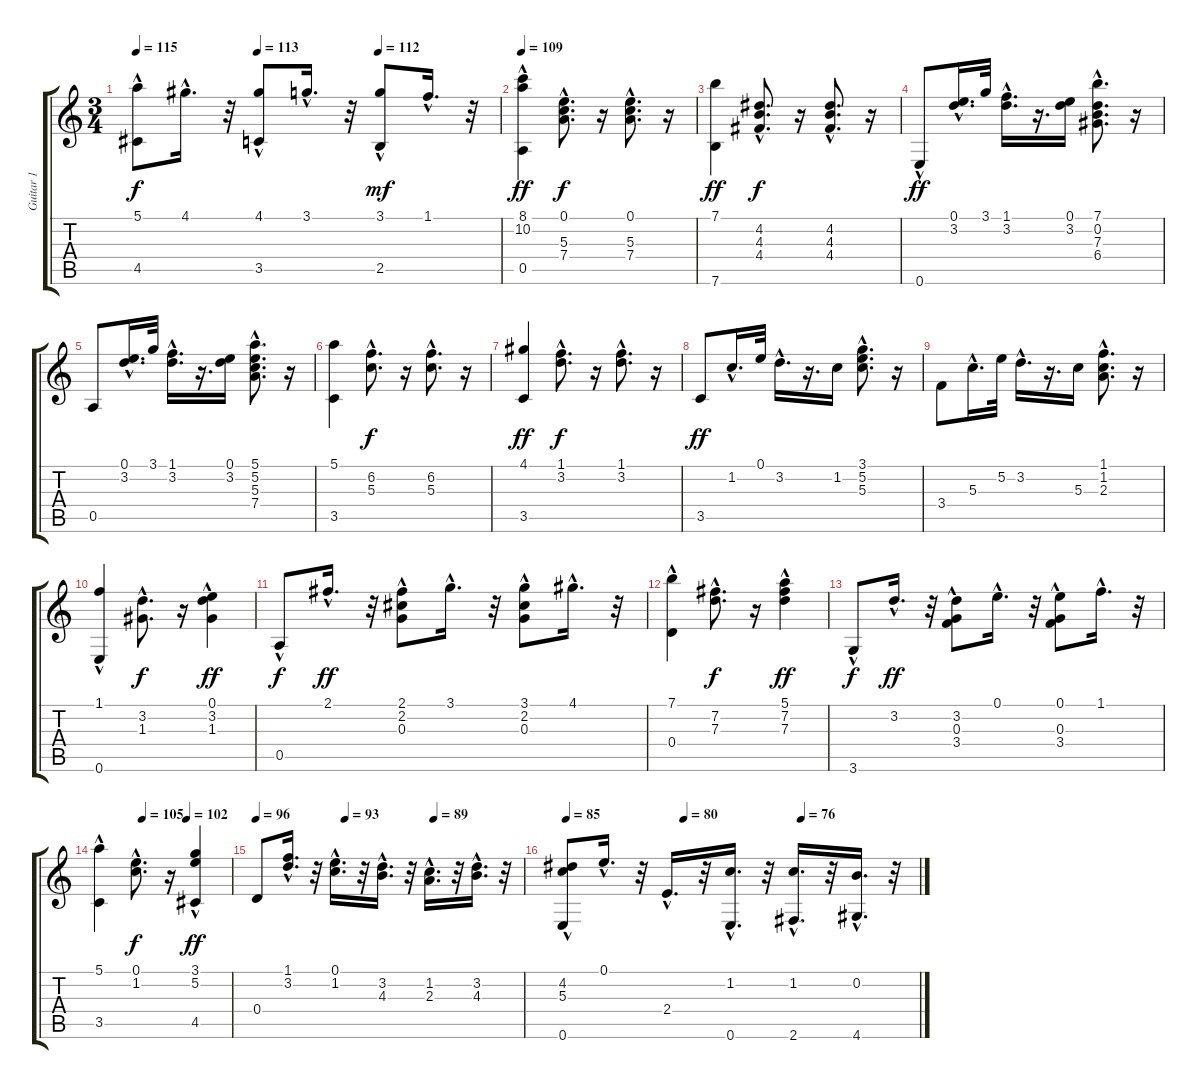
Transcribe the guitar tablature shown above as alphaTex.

\track ("Guitar 1" "Guitar 1") {instrument acousticguitarnylon}
\staff {score tabs}
\tuning (E4 B3 G3 D3 A2 E2) {hide}
\ts (3 4)
\tempo 115
\tempo (113 0.3333333333333333)
\tempo (112 0.6666666666666666)
\clef g2
\ks c
(5.1{hac} 4.5{hac}).8{dy f} 4.1{hac}.16{d} r.32 (4.1{hac} 3.5{hac}).8 3.1{hac}.16{d} r.32 (3.1{hac} 2.5{hac}).8{dy mf} 1.1{hac}.16{d} r.32 |
\tempo 109
(8.1{hac} 10.2 0.5).4{dy ff} (0.1{hac} 5.3{hac} 7.4{hac}).8{d dy f} r.16 (0.1{hac} 5.3{hac} 7.4{hac}).8{d} r.16 |
(7.1 7.6).4{dy ff} (4.2{hac} 4.3{hac} 4.4{hac}).8{d dy f} r.16 (4.2{hac} 4.3{hac} 4.4{hac}).8{d} r.16 |
0.6{hac}.8{dy ff} (0.1{hac} 3.2{hac}).16{d} 3.1.32 (1.1{hac} 3.2{hac}).16{d} r.16{d} (0.1 3.2).16 (7.1{hac} 0.2{hac} 7.3{hac} 6.4{hac}).8{d} r.16 |
0.5.8 (0.1{hac} 3.2{hac}).16{d} 3.1.32 (1.1{hac} 3.2{hac}).16{d} r.16{d} (0.1 3.2).16 (5.1{hac} 5.2{hac} 5.3{hac} 7.4{hac}).8{d} r.16 |
(5.1 3.5).4 (6.2{hac} 5.3{hac}).8{d dy f} r.16 (6.2{hac} 5.3{hac}).8{d} r.16 |
(4.1 3.5).4{dy ff} (1.1{hac} 3.2{hac}).8{d dy f} r.16 (1.1{hac} 3.2{hac}).8{d} r.16 |
3.5.8{dy ff} 1.2{hac}.16{d} 0.1.32 3.2{hac}.16{d} r.16{d} 1.2.16 (3.1{hac} 5.2{hac} 5.3{hac}).8{d} r.16 |
3.4.8 5.3{hac}.16{d} 5.2.32 3.2{hac}.16{d} r.16{d} 5.3.16 (1.1{hac} 1.2{hac} 2.3{hac}).8{d} r.16 |
(1.1{hac} 0.6).4 (3.2{hac} 1.3{hac}).8{d dy f} r.16 (0.1 3.2{hac} 1.3{hac}).4{dy ff} |
0.5{hac}.8{dy f} 2.1{hac}.16{d dy ff} r.32 (2.1{hac} 2.2{hac} 0.3{hac}).8 3.1{hac}.16{d} r.32 (3.1{hac} 2.2{hac} 0.3{hac}).8 4.1{hac}.16{d} r.32 |
(7.1{hac} 0.4).4 (7.2{hac} 7.3{hac}).8{d dy f} r.16 (5.1 7.2{hac} 7.3{hac}).4{dy ff} |
3.6{hac}.8{dy f} 3.2{hac}.16{d dy ff} r.32 (3.2{hac} 0.3{hac} 3.4{hac}).8 0.1{hac}.16{d} r.32 (0.1{hac} 0.3{hac} 3.4{hac}).8 1.1{hac}.16{d} r.32 |
\tempo (105 0.3333333333333333)
\tempo (102 0.6666666666666666)
(5.1{hac} 3.5{hac}).4 (0.1{hac} 1.2{hac}).8{d dy f} r.16 (3.1 5.2 4.5{hac}).4{dy ff} |
\tempo 96
\tempo (93 0.3333333333333333)
\tempo (89 0.6666666666666666)
0.4.8 (1.1{hac} 3.2{hac}).16{d} r.32 (0.1{hac} 1.2{hac}).16{d} r.32 (3.2{hac} 4.3{hac}).16{d} r.32 (1.2{hac} 2.3{hac}).16{d} r.32 (3.2{hac} 4.3{hac}).16{d} r.32 |
\tempo 85
\tempo (80 0.3333333333333333)
\tempo (76 0.6666666666666666)
(4.2{hac} 5.3{hac} 0.6).8 0.1{hac}.16{d} r.32 2.4{hac}.16{d} r.32 (1.2{hac} 0.6{hac}).16{d} r.32 (1.2{hac} 2.6{hac}).16{d} r.32 (0.2{hac} 4.6{hac}).16{d} r.32
